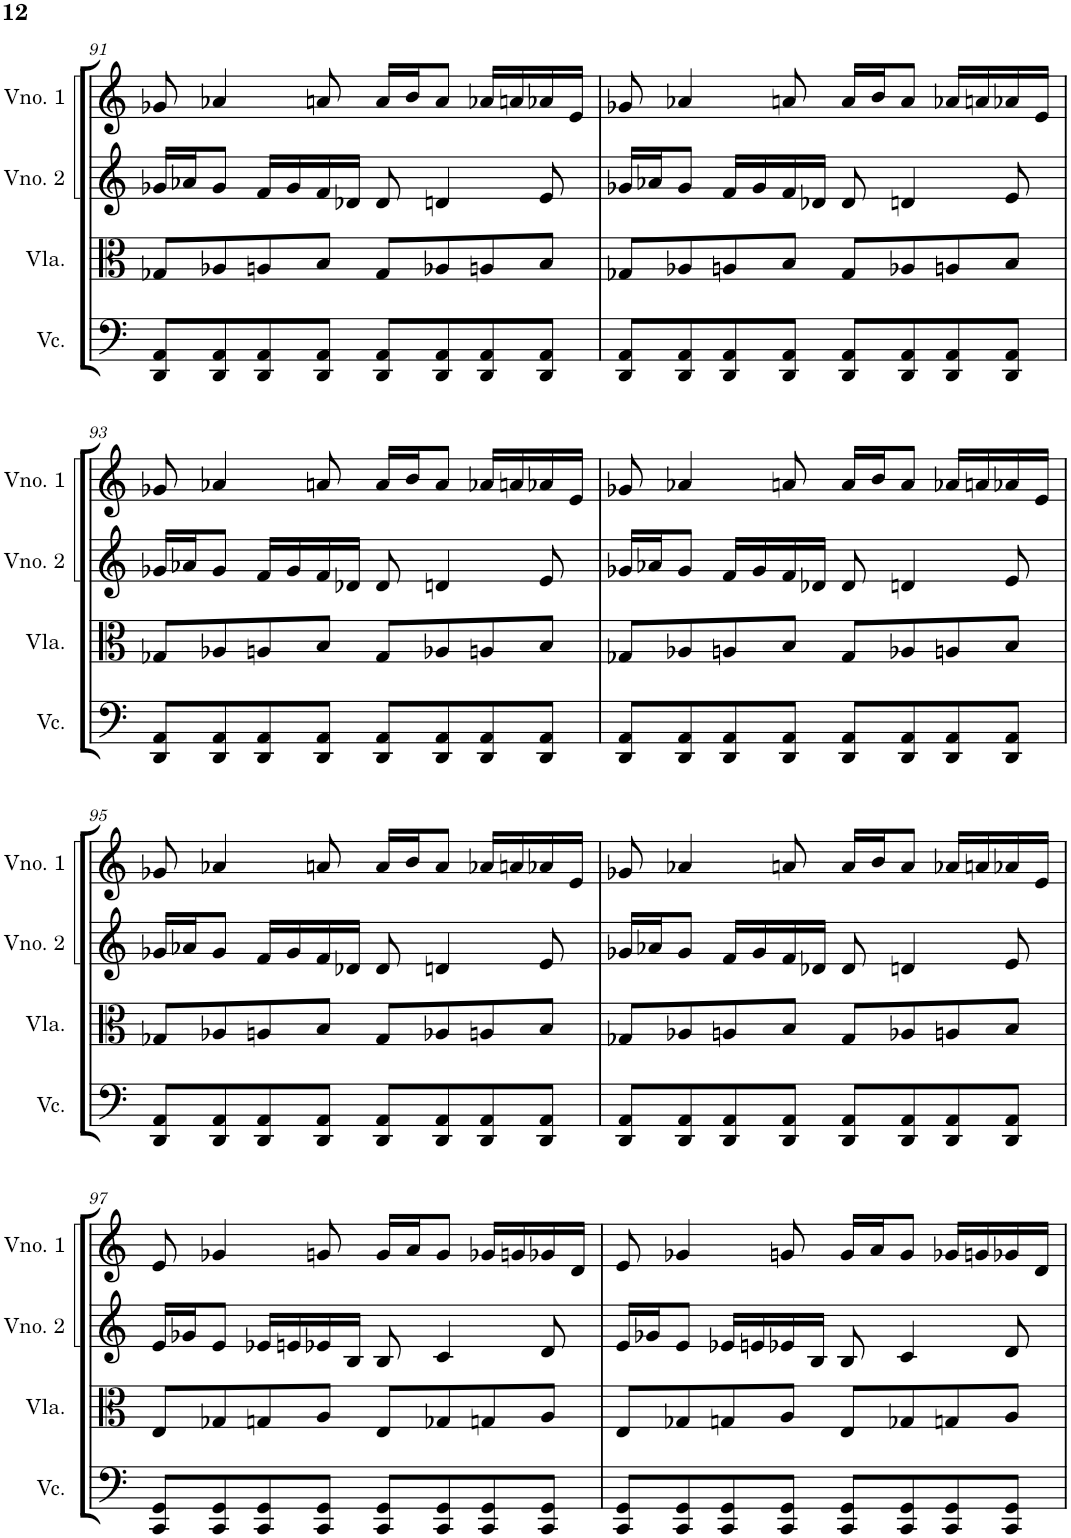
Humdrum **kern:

**kern	**kern	**kern	**kern
*part4	*part3	*part2	*part1
*staff4	*staff3	*staff2	*staff1
*I"Violoncelo	*I"Viola	*I"Violino 2	*I"Violino 1
*I'Vc.	*I'Vla.	*I'Vno. 2	*I'Vno. 1
!!LO:PB:g=z
*clefF4	*clefC3	*clefG2	*clefG2
*k[]	*k[]	*k[]	*k[]
*M4/4	*M4/4	*M4/4	*M4/4
=91	=91	=91	=91
8DD/ 8AA/L	8G-X/L	16g-X/LL	8g-X/
.	.	16a-X/J	.
8DD/ 8AA/	8A-X/	8g-/J	4a-X/
8DD/ 8AA/	8An/	16f/LL	.
.	.	16g-/	.
8DD/ 8AA/J	8B/J	16f/	8an/
.	.	16d-X/JJ	.
8DD/ 8AA/L	8G-/L	8d-/	16a/LL
.	.	.	16b/J
8DD/ 8AA/	8A-X/	4dn/	8a/J
8DD/ 8AA/	8An/	.	16a-X/LL
.	.	.	16an/
8DD/ 8AA/J	8B/J	8e/	16a-X/
.	.	.	16e/JJ
=92	=92	=92	=92
8DD/ 8AA/L	8G-X/L	16g-X/LL	8g-X/
.	.	16a-X/J	.
8DD/ 8AA/	8A-X/	8g-/J	4a-X/
8DD/ 8AA/	8An/	16f/LL	.
.	.	16g-/	.
8DD/ 8AA/J	8B/J	16f/	8an/
.	.	16d-X/JJ	.
8DD/ 8AA/L	8G-/L	8d-/	16a/LL
.	.	.	16b/J
8DD/ 8AA/	8A-X/	4dn/	8a/J
8DD/ 8AA/	8An/	.	16a-X/LL
.	.	.	16an/
8DD/ 8AA/J	8B/J	8e/	16a-X/
.	.	.	16e/JJ
!!LO:LB:g=z
=93	=93	=93	=93
8DD/ 8AA/L	8G-X/L	16g-X/LL	8g-X/
.	.	16a-X/J	.
8DD/ 8AA/	8A-X/	8g-/J	4a-X/
8DD/ 8AA/	8An/	16f/LL	.
.	.	16g-/	.
8DD/ 8AA/J	8B/J	16f/	8an/
.	.	16d-X/JJ	.
8DD/ 8AA/L	8G-/L	8d-/	16a/LL
.	.	.	16b/J
8DD/ 8AA/	8A-X/	4dn/	8a/J
8DD/ 8AA/	8An/	.	16a-X/LL
.	.	.	16an/
8DD/ 8AA/J	8B/J	8e/	16a-X/
.	.	.	16e/JJ
=94	=94	=94	=94
8DD/ 8AA/L	8G-X/L	16g-X/LL	8g-X/
.	.	16a-X/J	.
8DD/ 8AA/	8A-X/	8g-/J	4a-X/
8DD/ 8AA/	8An/	16f/LL	.
.	.	16g-/	.
8DD/ 8AA/J	8B/J	16f/	8an/
.	.	16d-X/JJ	.
8DD/ 8AA/L	8G-/L	8d-/	16a/LL
.	.	.	16b/J
8DD/ 8AA/	8A-X/	4dn/	8a/J
8DD/ 8AA/	8An/	.	16a-X/LL
.	.	.	16an/
8DD/ 8AA/J	8B/J	8e/	16a-X/
.	.	.	16e/JJ
!!LO:LB:g=z
=95	=95	=95	=95
8DD/ 8AA/L	8G-X/L	16g-X/LL	8g-X/
.	.	16a-X/J	.
8DD/ 8AA/	8A-X/	8g-/J	4a-X/
8DD/ 8AA/	8An/	16f/LL	.
.	.	16g-/	.
8DD/ 8AA/J	8B/J	16f/	8an/
.	.	16d-X/JJ	.
8DD/ 8AA/L	8G-/L	8d-/	16a/LL
.	.	.	16b/J
8DD/ 8AA/	8A-X/	4dn/	8a/J
8DD/ 8AA/	8An/	.	16a-X/LL
.	.	.	16an/
8DD/ 8AA/J	8B/J	8e/	16a-X/
.	.	.	16e/JJ
=96	=96	=96	=96
8DD/ 8AA/L	8G-X/L	16g-X/LL	8g-X/
.	.	16a-X/J	.
8DD/ 8AA/	8A-X/	8g-/J	4a-X/
8DD/ 8AA/	8An/	16f/LL	.
.	.	16g-/	.
8DD/ 8AA/J	8B/J	16f/	8an/
.	.	16d-X/JJ	.
8DD/ 8AA/L	8G-/L	8d-/	16a/LL
.	.	.	16b/J
8DD/ 8AA/	8A-X/	4dn/	8a/J
8DD/ 8AA/	8An/	.	16a-X/LL
.	.	.	16an/
8DD/ 8AA/J	8B/J	8e/	16a-X/
.	.	.	16e/JJ
!!LO:LB:g=z
=97	=97	=97	=97
8CC/ 8GG/L	8E/L	16e/LL	8e/
.	.	16g-X/J	.
8CC/ 8GG/	8G-X/	8e/J	4g-X/
8CC/ 8GG/	8Gn/	16e-X/LL	.
.	.	16en/	.
8CC/ 8GG/J	8A/J	16e-X/	8gn/
.	.	16B/JJ	.
8CC/ 8GG/L	8E/L	8B/	16g/LL
.	.	.	16a/J
8CC/ 8GG/	8G-X/	4c/	8g/J
8CC/ 8GG/	8Gn/	.	16g-X/LL
.	.	.	16gn/
8CC/ 8GG/J	8A/J	8d/	16g-X/
.	.	.	16d/JJ
=98	=98	=98	=98
8CC/ 8GG/L	8E/L	16e/LL	8e/
.	.	16g-X/J	.
8CC/ 8GG/	8G-X/	8e/J	4g-X/
8CC/ 8GG/	8Gn/	16e-X/LL	.
.	.	16en/	.
8CC/ 8GG/J	8A/J	16e-X/	8gn/
.	.	16B/JJ	.
8CC/ 8GG/L	8E/L	8B/	16g/LL
.	.	.	16a/J
8CC/ 8GG/	8G-X/	4c/	8g/J
8CC/ 8GG/	8Gn/	.	16g-X/LL
.	.	.	16gn/
8CC/ 8GG/J	8A/J	8d/	16g-X/
.	.	.	16d/JJ
=	=	=	=
*-	*-	*-	*-
